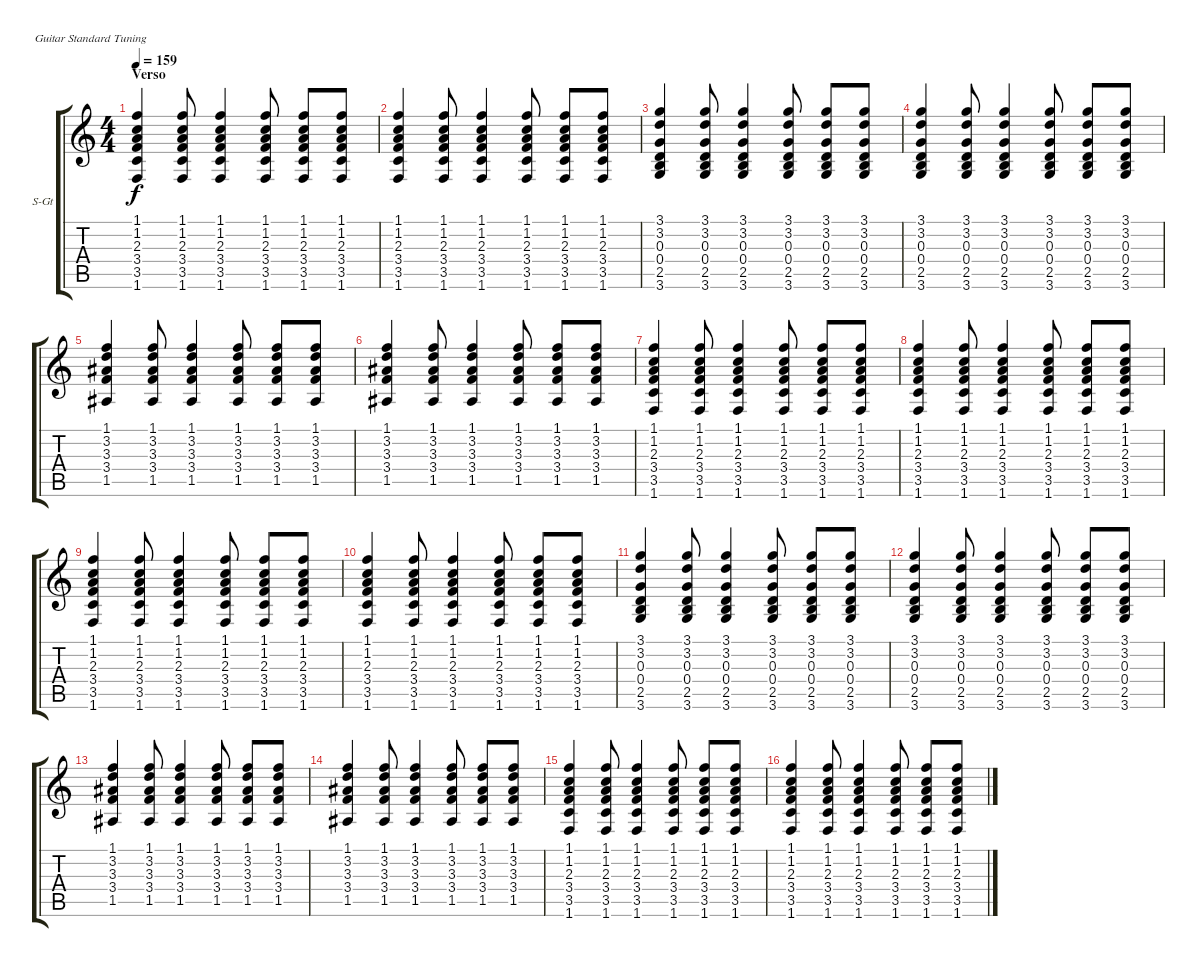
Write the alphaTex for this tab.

\bracketExtendMode groupsimilarinstruments
\firstSystemTrackNameOrientation horizontal
\otherSystemsTrackNameOrientation horizontal
\track ("Acoustic Guitar" "S-Gt") {instrument acousticguitarsteel}
\staff {score tabs}
\tuning (E4 B3 G3 D3 A2 E2)
\ts (4 4)
\section ("" "Verso")
\tempo 159
\clef g2
\scale
0.333333
\ks c
(3.4 3.5 1.6 2.3 1.1 1.2).4{dy f} (3.4 3.5 1.6 2.3 1.1 1.2).8 (3.4 3.5 1.6 2.3 1.1 1.2).4 (3.4 3.5 1.6 2.3 1.1 1.2).8 (3.4 3.5 1.6 2.3 1.1 1.2).8 (3.4 3.5 1.6 2.3 1.1 1.2).8 |
\scale
0.333333 (3.4 3.5 1.6 2.3 1.1 1.2).4 (3.4 3.5 1.6 2.3 1.1 1.2).8 (3.4 3.5 1.6 2.3 1.1 1.2).4 (3.4 3.5 1.6 2.3 1.1 1.2).8 (3.4 3.5 1.6 2.3 1.1 1.2).8 (3.4 3.5 1.6 2.3 1.1 1.2).8 |
\scale
0.333333 (0.3 3.6 2.5 0.4 3.2 3.1).4 (0.3 3.6 2.5 0.4 3.2 3.1).8 (0.3 3.6 2.5 0.4 3.2 3.1).4 (0.3 3.6 2.5 0.4 3.2 3.1).8 (0.3 3.6 2.5 0.4 3.2 3.1).8 (0.3 3.6 2.5 0.4 3.2 3.1).8 |
\scale
0.333333 (0.3 3.6 2.5 0.4 3.2 3.1).4 (0.3 3.6 2.5 0.4 3.2 3.1).8 (0.3 3.6 2.5 0.4 3.2 3.1).4 (0.3 3.6 2.5 0.4 3.2 3.1).8 (0.3 3.6 2.5 0.4 3.2 3.1).8 (0.3 3.6 2.5 0.4 3.2 3.1).8 |
\scale
0.333333 (3.3 3.4 1.5 3.2 1.1).4 (3.3 3.4 1.5 3.2 1.1).8 (3.3 3.4 1.5 3.2 1.1).4 (3.3 3.4 1.5 3.2 1.1).8 (3.3 3.4 1.5 3.2 1.1).8 (3.3 3.4 1.5 3.2 1.1).8 |
\scale
0.333333 (3.3 3.4 1.5 3.2 1.1).4 (3.3 3.4 1.5 3.2 1.1).8 (3.3 3.4 1.5 3.2 1.1).4 (3.3 3.4 1.5 3.2 1.1).8 (3.3 3.4 1.5 3.2 1.1).8 (3.3 3.4 1.5 3.2 1.1).8 |
\scale
0.333333 (3.4 3.5 1.6 2.3 1.1 1.2).4 (3.4 3.5 1.6 2.3 1.1 1.2).8 (3.4 3.5 1.6 2.3 1.1 1.2).4 (3.4 3.5 1.6 2.3 1.1 1.2).8 (3.4 3.5 1.6 2.3 1.1 1.2).8 (3.4 3.5 1.6 2.3 1.1 1.2).8 |
\scale
0.333333 (3.4 3.5 1.6 2.3 1.1 1.2).4 (3.4 3.5 1.6 2.3 1.1 1.2).8 (3.4 3.5 1.6 2.3 1.1 1.2).4 (3.4 3.5 1.6 2.3 1.1 1.2).8 (3.4 3.5 1.6 2.3 1.1 1.2).8 (3.4 3.5 1.6 2.3 1.1 1.2).8 |
\scale
0.333333 (3.4 3.5 1.6 2.3 1.1 1.2).4 (3.4 3.5 1.6 2.3 1.1 1.2).8 (3.4 3.5 1.6 2.3 1.1 1.2).4 (3.4 3.5 1.6 2.3 1.1 1.2).8 (3.4 3.5 1.6 2.3 1.1 1.2).8 (3.4 3.5 1.6 2.3 1.1 1.2).8 |
\scale
0.333333 (3.4 3.5 1.6 2.3 1.1 1.2).4 (3.4 3.5 1.6 2.3 1.1 1.2).8 (3.4 3.5 1.6 2.3 1.1 1.2).4 (3.4 3.5 1.6 2.3 1.1 1.2).8 (3.4 3.5 1.6 2.3 1.1 1.2).8 (3.4 3.5 1.6 2.3 1.1 1.2).8 |
\scale
0.333333 (0.3 3.6 2.5 0.4 3.2 3.1).4 (0.3 3.6 2.5 0.4 3.2 3.1).8 (0.3 3.6 2.5 0.4 3.2 3.1).4 (0.3 3.6 2.5 0.4 3.2 3.1).8 (0.3 3.6 2.5 0.4 3.2 3.1).8 (0.3 3.6 2.5 0.4 3.2 3.1).8 |
\scale
0.333333 (0.3 3.6 2.5 0.4 3.2 3.1).4 (0.3 3.6 2.5 0.4 3.2 3.1).8 (0.3 3.6 2.5 0.4 3.2 3.1).4 (0.3 3.6 2.5 0.4 3.2 3.1).8 (0.3 3.6 2.5 0.4 3.2 3.1).8 (0.3 3.6 2.5 0.4 3.2 3.1).8 |
\scale
0.333333 (3.3 3.4 1.5 3.2 1.1).4 (3.3 3.4 1.5 3.2 1.1).8 (3.3 3.4 1.5 3.2 1.1).4 (3.3 3.4 1.5 3.2 1.1).8 (3.3 3.4 1.5 3.2 1.1).8 (3.3 3.4 1.5 3.2 1.1).8 |
\scale
0.333333 (3.3 3.4 1.5 3.2 1.1).4 (3.3 3.4 1.5 3.2 1.1).8 (3.3 3.4 1.5 3.2 1.1).4 (3.3 3.4 1.5 3.2 1.1).8 (3.3 3.4 1.5 3.2 1.1).8 (3.3 3.4 1.5 3.2 1.1).8 |
\scale
0.333333 (3.4 3.5 1.6 2.3 1.1 1.2).4 (3.4 3.5 1.6 2.3 1.1 1.2).8 (3.4 3.5 1.6 2.3 1.1 1.2).4 (3.4 3.5 1.6 2.3 1.1 1.2).8 (3.4 3.5 1.6 2.3 1.1 1.2).8 (3.4 3.5 1.6 2.3 1.1 1.2).8 |
\scale
0.333333 (3.4 3.5 1.6 2.3 1.1 1.2).4 (3.4 3.5 1.6 2.3 1.1 1.2).8 (3.4 3.5 1.6 2.3 1.1 1.2).4 (3.4 3.5 1.6 2.3 1.1 1.2).8 (3.4 3.5 1.6 2.3 1.1 1.2).8 (3.4 3.5 1.6 2.3 1.1 1.2).8
